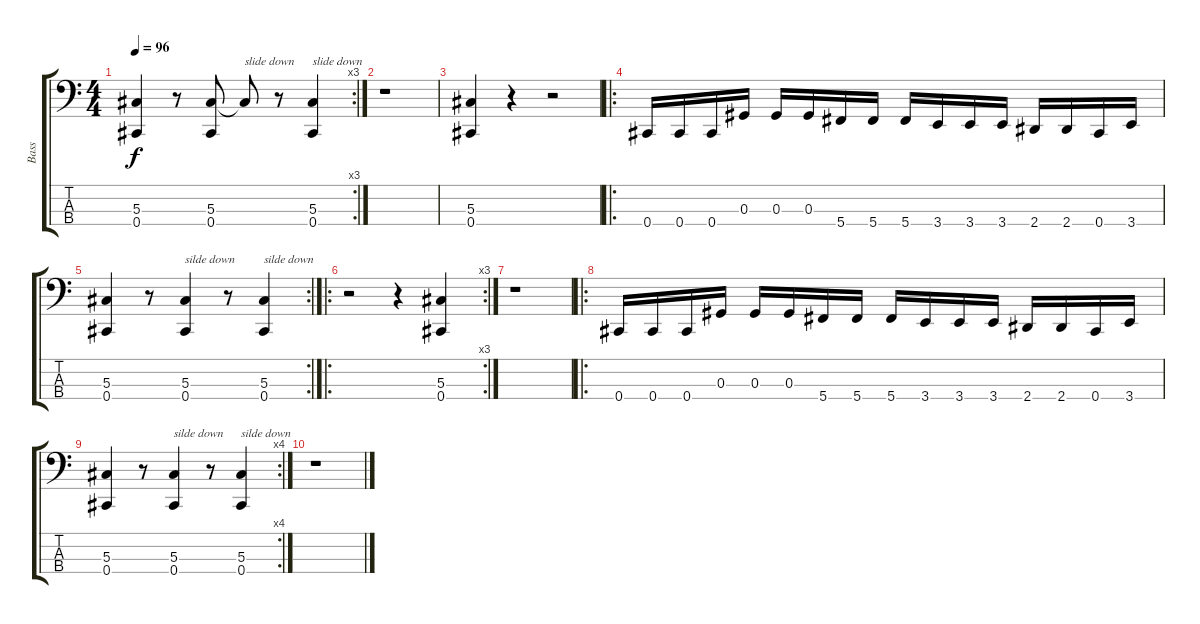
\track ("Bass" "Bass") {instrument electricbassfinger}
\staff {score tabs}
\tuning (Gb2 Db2 Ab1 Db1) {hide}
\rc 3
\ts (4 4)
\tempo 96
\clef f4
\ks c
(5.3 0.4).4{dy f} r.8 (5.3 0.4).8 5.3{t}.8{txt "slide down"} r.8 (5.3 0.4).4{txt "slide down"} |
r.1 |
(5.3 0.4).4 r.4 r.2 |
\ro
0.4.16 0.4.16 0.4.16 0.3.16 0.3.16 0.3.16 5.4.16 5.4.16 5.4.16 3.4.16 3.4.16 3.4.16 2.4.16 2.4.16 0.4.16 3.4.16 |
\rc 2
(5.3 0.4).4 r.8 (5.3 0.4).4{txt "silde down"} r.8 (5.3 0.4).4{txt "silde down"} |
\ro
\rc 3
r.2 r.4 (5.3 0.4).4 |
r.1 |
\ro
0.4.16 0.4.16 0.4.16 0.3.16 0.3.16 0.3.16 5.4.16 5.4.16 5.4.16 3.4.16 3.4.16 3.4.16 2.4.16 2.4.16 0.4.16 3.4.16 |
\rc 4
(5.3 0.4).4 r.8 (5.3 0.4).4{txt "silde down"} r.8 (5.3 0.4).4{txt "silde down"} |
r.1
